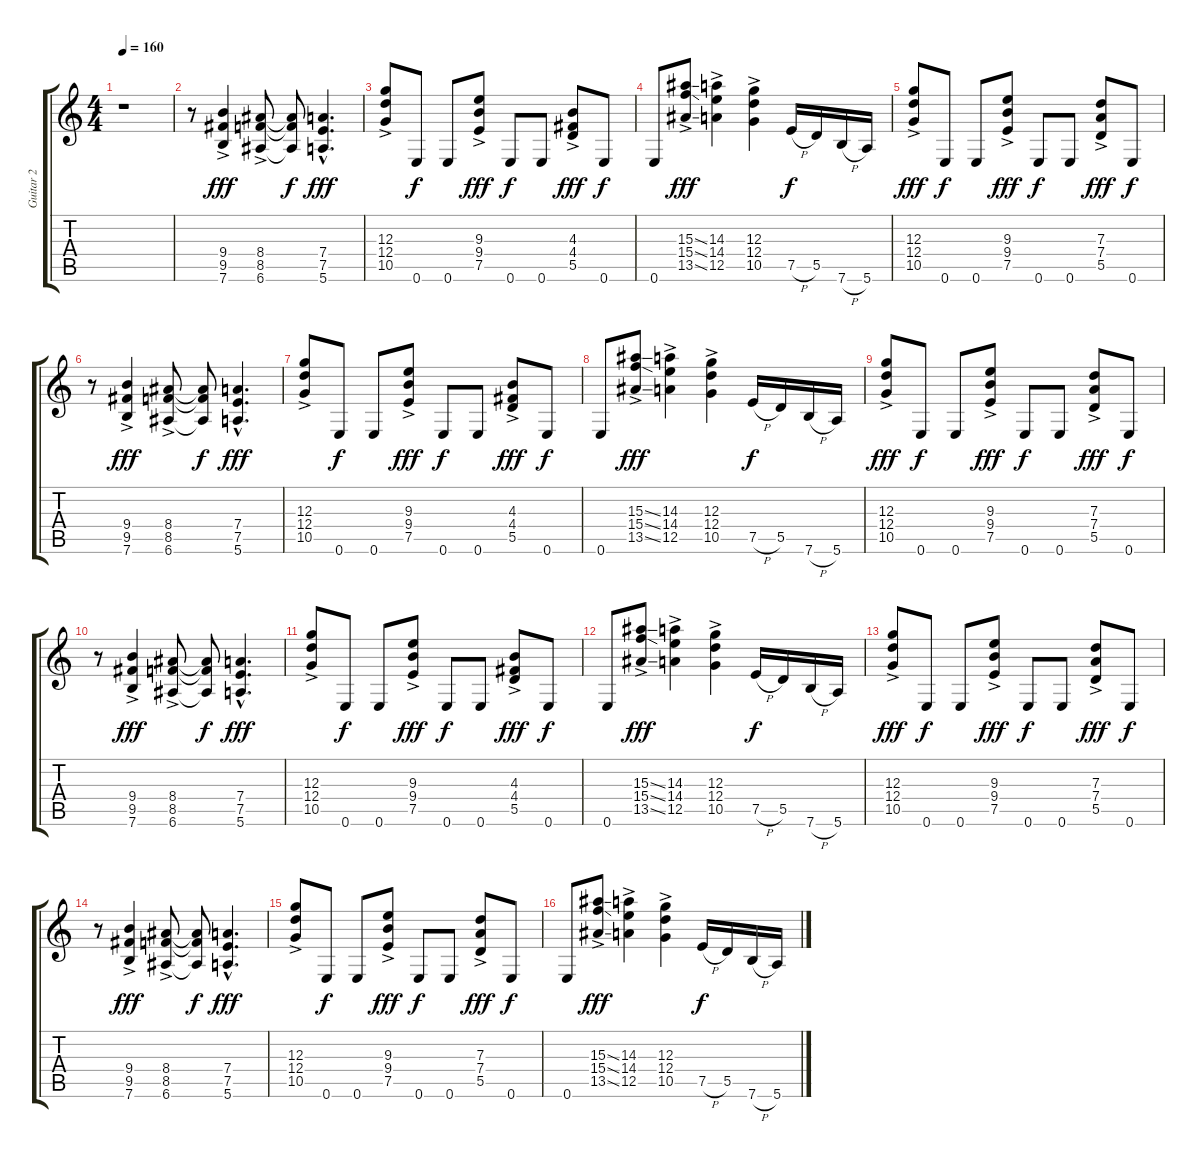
\track ("Guitar 2" "Guitar 2") {instrument distortionguitar}
\staff {score tabs}
\tuning (E4 B3 G3 D3 A2 E2) {hide}
\ts (4 4)
\tempo 160
\clef g2
\ks c
r.1{dy f} |
r.8{volume 13} (9.4{ac} 9.5{ac} 7.6{ac}).4{dy fff} (8.4{ac} 8.5{ac} 6.6{ac}).8 (8.4{t} 8.5{t} 6.6{t}).8{dy f} (7.4{hac} 7.5{hac} 5.6{hac}).4{d dy fff} |
(12.3{ac} 12.4{ac} 10.5{ac}).8 0.6.8{dy f} 0.6.8 (9.3{ac} 9.4{ac} 7.5{ac}).8{dy fff} 0.6.8{dy f} 0.6.8 (4.3{ac} 4.4{ac} 5.5{ac}).8{dy fff} 0.6.8{dy f} |
0.6.8 (15.3{ss ac} 15.4{ss ac} 13.5{ss ac}).8{dy fff} (14.3{ac} 14.4{ac} 12.5{ac}).4 (12.3{ac} 12.4{ac} 10.5{ac}).4 7.5{h}.16{dy f} 5.5.16 7.6{h}.16 5.6.16 |
(12.3{ac} 12.4{ac} 10.5{ac}).8{dy fff} 0.6.8{dy f} 0.6.8 (9.3{ac} 9.4{ac} 7.5{ac}).8{dy fff} 0.6.8{dy f} 0.6.8 (7.3{ac} 7.4{ac} 5.5{ac}).8{dy fff} 0.6.8{dy f} |
r.8 (9.4{ac} 9.5{ac} 7.6{ac}).4{dy fff} (8.4{ac} 8.5{ac} 6.6{ac}).8 (8.4{t} 8.5{t} 6.6{t}).8{dy f} (7.4{hac} 7.5{hac} 5.6{hac}).4{d dy fff} |
(12.3{ac} 12.4{ac} 10.5{ac}).8 0.6.8{dy f} 0.6.8 (9.3{ac} 9.4{ac} 7.5{ac}).8{dy fff} 0.6.8{dy f} 0.6.8 (4.3{ac} 4.4{ac} 5.5{ac}).8{dy fff} 0.6.8{dy f} |
0.6.8 (15.3{ss ac} 15.4{ss ac} 13.5{ss ac}).8{dy fff} (14.3{ac} 14.4{ac} 12.5{ac}).4 (12.3{ac} 12.4{ac} 10.5{ac}).4 7.5{h}.16{dy f} 5.5.16 7.6{h}.16 5.6.16 |
(12.3{ac} 12.4{ac} 10.5{ac}).8{dy fff} 0.6.8{dy f} 0.6.8 (9.3{ac} 9.4{ac} 7.5{ac}).8{dy fff} 0.6.8{dy f} 0.6.8 (7.3{ac} 7.4{ac} 5.5{ac}).8{dy fff} 0.6.8{dy f} |
r.8 (9.4{ac} 9.5{ac} 7.6{ac}).4{dy fff} (8.4{ac} 8.5{ac} 6.6{ac}).8 (8.4{t} 8.5{t} 6.6{t}).8{dy f} (7.4{hac} 7.5{hac} 5.6{hac}).4{d dy fff} |
(12.3{ac} 12.4{ac} 10.5{ac}).8 0.6.8{dy f} 0.6.8 (9.3{ac} 9.4{ac} 7.5{ac}).8{dy fff} 0.6.8{dy f} 0.6.8 (4.3{ac} 4.4{ac} 5.5{ac}).8{dy fff} 0.6.8{dy f} |
0.6.8 (15.3{ss ac} 15.4{ss ac} 13.5{ss ac}).8{dy fff} (14.3{ac} 14.4{ac} 12.5{ac}).4 (12.3{ac} 12.4{ac} 10.5{ac}).4 7.5{h}.16{dy f} 5.5.16 7.6{h}.16 5.6.16 |
(12.3{ac} 12.4{ac} 10.5{ac}).8{dy fff} 0.6.8{dy f} 0.6.8 (9.3{ac} 9.4{ac} 7.5{ac}).8{dy fff} 0.6.8{dy f} 0.6.8 (7.3{ac} 7.4{ac} 5.5{ac}).8{dy fff} 0.6.8{dy f} |
r.8 (9.4{ac} 9.5{ac} 7.6{ac}).4{dy fff} (8.4{ac} 8.5{ac} 6.6{ac}).8 (8.4{t} 8.5{t} 6.6{t}).8{dy f} (7.4{hac} 7.5{hac} 5.6{hac}).4{d dy fff} |
(12.3{ac} 12.4{ac} 10.5{ac}).8 0.6.8{dy f} 0.6.8 (9.3{ac} 9.4{ac} 7.5{ac}).8{dy fff} 0.6.8{dy f} 0.6.8 (7.3{ac} 7.4{ac} 5.5{ac}).8{dy fff} 0.6.8{dy f} |
0.6.8 (15.3{ss ac} 15.4{ss ac} 13.5{ss ac}).8{dy fff} (14.3{ac} 14.4{ac} 12.5{ac}).4 (12.3{ac} 12.4{ac} 10.5{ac}).4 7.5{h}.16{dy f} 5.5.16 7.6{h}.16 5.6.16
